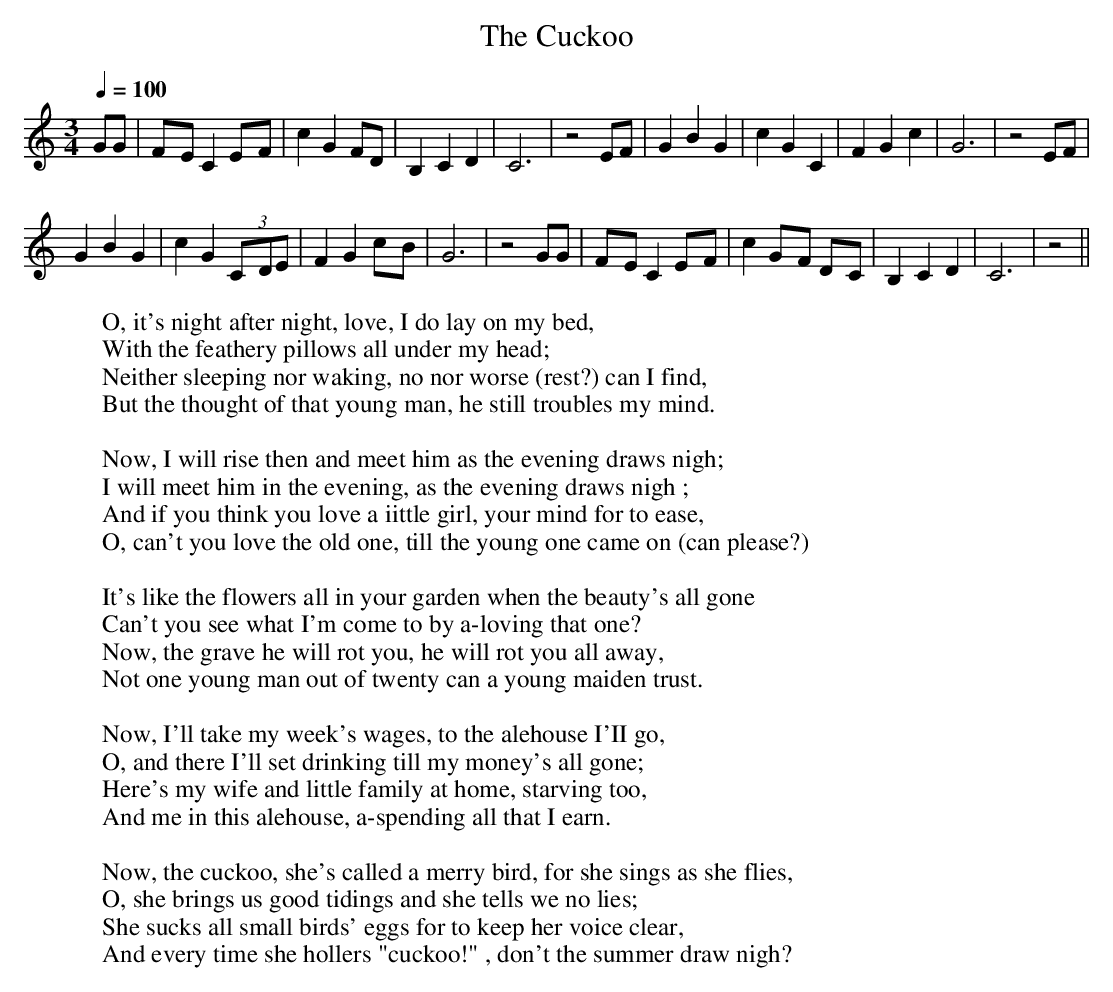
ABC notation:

X:1
T:Cuckoo, The
M:3/4
L:1/8
Q:1/4=100
W:O, it's night after night, love, I do lay on my bed,
W:With the feathery pillows all under my head;
W:Neither sleeping nor waking, no nor worse (rest?) can I find,
W:But the thought of that young man, he still troubles my mind.
W:
W:Now, I will rise then and meet him as the evening draws nigh;
W:I will meet him in the evening, as the evening draws nigh ;
W:And if you think you love a iittle girl, your mind for to ease,
W:O, can't you love the old one, till the young one came on (can please?)
W:
W:It's like the flowers all in your garden when the beauty's all gone
W:Can't you see what I'm come to by a-loving that one?
W:Now, the grave he will rot you, he will rot you all away,
W:Not one young man out of twenty can a young maiden trust.
W:
W:Now, I'll take my week's wages, to the alehouse I'II go,
W:O, and there I'll set drinking till my money's all gone;
W:Here's my wife and little family at home, starving too,
W:And me in this alehouse, a-spending all that I earn.
W:
W:Now, the cuckoo, she's called a merry bird, for she sings as she flies,
W:O, she brings us good tidings and she tells we no lies;
W:She sucks all small birds' eggs for to keep her voice clear,
W:And every time she hollers "cuckoo!" , don't the summer draw nigh?
K:C
GG |F-E C2 E-F|c2 G2 FD|B,2 C2 D2|C6|z4 EF|\
G2 B2 G2|c2 G2 C2|F2 G2 c2|G6|z4 EF|
G2 B2 G2|c2 G2 (3C-DE|F2 G2 c-B|G6|z4 GG|\
F-E C2 E-F|c2 G-F D-C|B,2 C2 D2|C6|z4||
